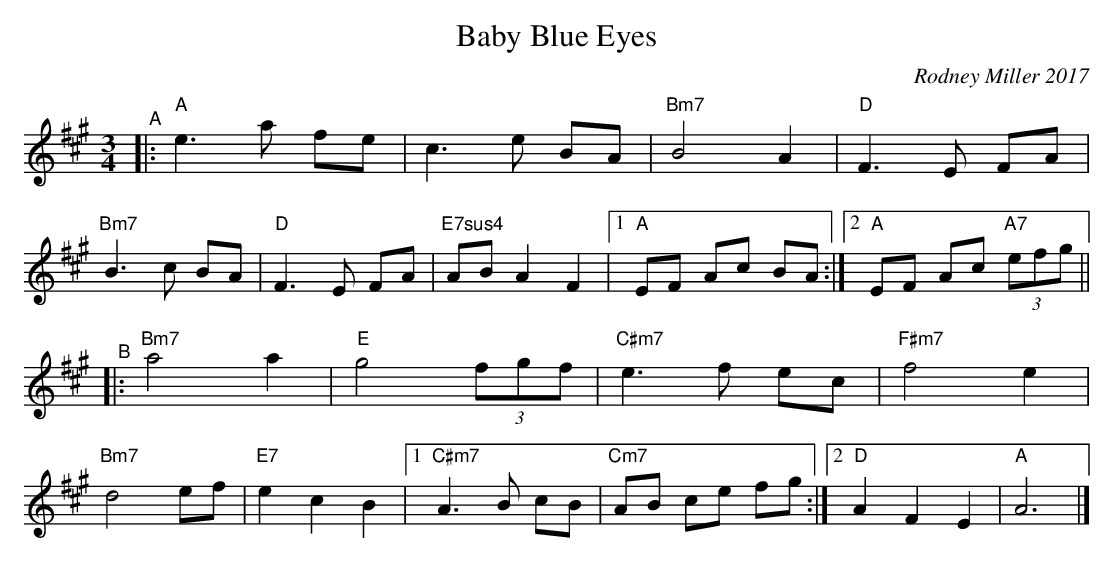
X:1
T: Baby Blue Eyes
C: Rodney Miller 2017
M: 3/4
L: 1/8
K: A
"^A"|:\
"A"e3 a fe | c3 e BA | "Bm7"B4 A2 | "D"F3 E FA |
"Bm7"B3 c BA | "D"F3 E FA | "E7sus4"AB A2 F2 |[1 "A"EF Ac BA :|[2 "A"EF Ac "A7"(3efg ||
"^B"|:\
"Bm7"a4 a2 | "E"g4 (3fgf | "C#m7"e3 f ec | "F#m7"f4 e2 |
"Bm7"d4 ef | "E7"e2 c2 B2 |[1 "C#m7"A3 B cB | "Cm7"AB ce fg :|[2 "D"A2 F2 E2 | "A"A6 |]
